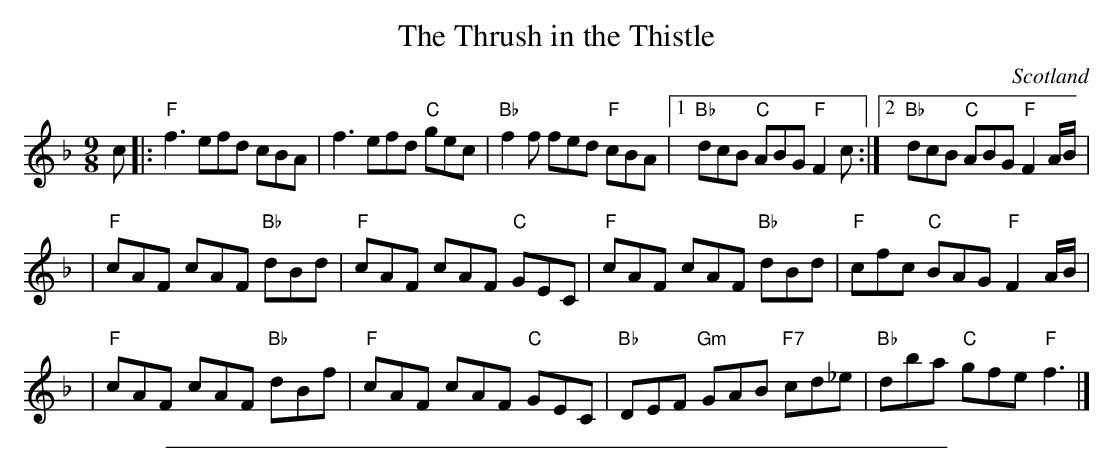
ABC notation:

X:1
T: The Thrush in the Thistle
O:Scotland
K:F
M:9/8
L:1/8
c \
|: "F" f3 efd cBA | f3 efd "C" gec | "Bb" f2f fed "F" cBA |[1 "Bb" dcB "C" ABG "F" F2c :|[2 "Bb" dcB "C" ABG "F" F2A/B/ |
| "F" cAF cAF "Bb" dBd | "F" cAF cAF "C" GEC | "F" cAF cAF "Bb" dBd | "F" cfc "C" BAG "F" F2A/B/ |
| "F" cAF cAF "Bb" dBf | "F" cAF cAF "C" GEC | "Bb" DEF "Gm" GAB "F7" cd_e | "Bb" dba "C" gfe "F" f3 |]
